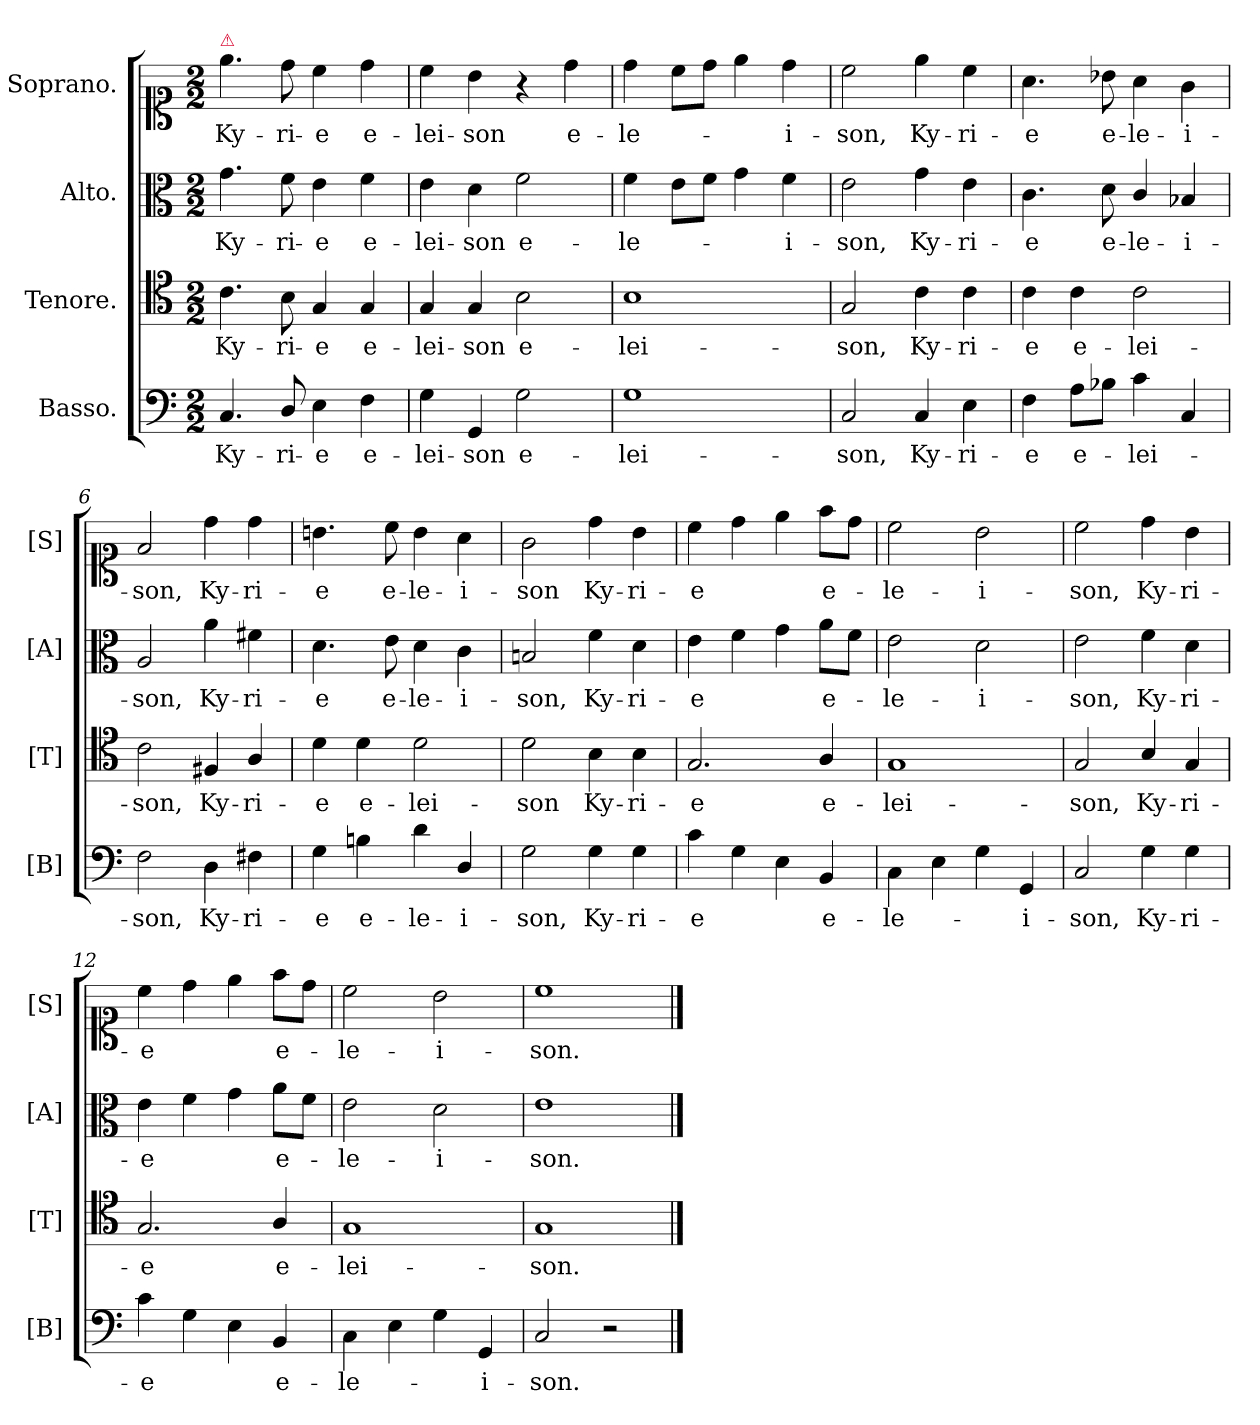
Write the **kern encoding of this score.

**kern	**text	**kern	**text	**kern	**text	**kern	**text
*part4	*part4	*part3	*part3	*part2	*part2	*part1	*part1
*staff4	*staff4	*staff3	*staff3	*staff2	*staff2	*staff1	*staff1
*I"Basso.	*	*I"Tenore.	*	*I"Alto.	*	*I"Soprano.	*
*I'[B]	*	*I'[T]	*	*I'[A]	*	*I'[S]	*
*clefF4	*	*clefC4	*	*clefC3	*	*clefC1	*
*k[]	*	*k[]	*	*k[]	*	*k[]	*
*C:	*	*C:	*	*C:	*	*C:	*
*M2/2	*	*M2/2	*	*M2/2	*	*M2/2	*
=1	=1	=1	=1	=1	=1	=1	=1
!	!	!	!	!	!	!LO:TX:a:color=crimson:t=⚠	!
4.C/	Ky-	4.c\	Ky-	4.g\	Ky-	4.ee\	Ky-
8D/	-ri-	8B\	-ri-	8f\	-ri-	8dd\	-ri-
4E\	-e	4G/	-e	4e\	-e	4cc\	-e
4F\	e-	4G/	e-	4f\	e-	4dd\	e-
=2	=2	=2	=2	=2	=2	=2	=2
4G\	-lei-	4G/	-lei-	4e\	-lei-	4cc\	-lei-
4GG/	-son	4G/	-son	4d\	-son	4b\	-son
2G\	e-	2B\	e-	2f\	e-	4r	.
.	.	.	.	.	.	4dd\	e-
=3	=3	=3	=3	=3	=3	=3	=3
1G	-lei-	1B	-lei-	4f\	-le-	4dd\	-le-
.	.	.	.	8e\L	.	8cc\L	.
.	.	.	.	8f\J	.	8dd\J	.
.	.	.	.	4g\	.	4ee\	.
.	.	.	.	4f\	-i-	4dd\	-i-
=4	=4	=4	=4	=4	=4	=4	=4
2C/	-son,	2G/	-son,	2e\	-son,	2cc\	-son,
4C/	Ky-	4c\	Ky-	4g\	Ky-	4ee\	Ky-
4E\	-ri-	4c\	-ri-	4e\	-ri-	4cc\	-ri-
=5	=5	=5	=5	=5	=5	=5	=5
4F\	-e	4c\	-e	4.c\	-e	4.a\	-e
8A\L	e-	4c\	e-	.	.	.	.
8B-X\J	.	.	.	8d\	e-	8b-X\	e-
4c\	-lei-	2c\	-lei-	4c/	-le-	4a\	-le-
4C/	.	.	.	4B-X/	i-	4g\	-i-
=6	=6	=6	=6	=6	=6	=6	=6
2F\	-son,	2c\	-son,	2A/	-son,	2f/	-son,
4D\	Ky-	4F#X/	Ky-	4a\	Ky-	4dd\	Ky-
4F#X\	-ri-	4A/	-ri-	4f#X\	-ri-	4dd\	-ri-
=7	=7	=7	=7	=7	=7	=7	=7
4G\	-e	4d\	-e	4.d\	-e	4.bn\	-e
4Bn\	e-	4d\	e-	.	.	.	.
.	.	.	.	8e\	e-	8cc\	e-
4d\	-le-	2d\	-lei-	4d\	-le-	4b\	-le-
4D/	-i-	.	.	4c\	-i-	4a\	-i-
=8	=8	=8	=8	=8	=8	=8	=8
2G\	-son,	2d\	-son	2Bn/	-son,	2g\	-son
4G\	Ky-	4B\	Ky-	4f\	Ky-	4dd\	Ky-
4G\	-ri-	4B\	-ri-	4d\	-ri-	4b\	-ri-
=9	=9	=9	=9	=9	=9	=9	=9
4c\	-e	2.G/	-e	4e\	-e	4cc\	-e
4G\	.	.	.	4f\	.	4dd\	.
4E\	.	.	.	4g\	.	4ee\	.
4BB/	e-	4A/	e-	8a\L	e-	8ff\L	e-
.	.	.	.	8f\J	.	8dd\J	.
=10	=10	=10	=10	=10	=10	=10	=10
4C\	-le-	1G	-lei-	2e\	-le-	2cc\	-le-
4E\	.	.	.	.	.	.	.
4G\	.	.	.	2d\	-i-	2b\	-i-
4GG/	-i-	.	.	.	.	.	.
=11	=11	=11	=11	=11	=11	=11	=11
2C/	-son,	2G/	-son,	2e\	-son,	2cc\	-son,
4G\	Ky-	4B/	Ky-	4f\	Ky-	4dd\	Ky-
4G\	-ri-	4G/	-ri-	4d\	-ri-	4b\	-ri-
=12	=12	=12	=12	=12	=12	=12	=12
4c\	-e	2.G/	-e	4e\	-e	4cc\	-e
4G\	.	.	.	4f\	.	4dd\	.
4E\	.	.	.	4g\	.	4ee\	.
4BB/	e-	4A/	e-	8a\L	e-	8ff\L	e-
.	.	.	.	8f\J	.	8dd\J	.
=13	=13	=13	=13	=13	=13	=13	=13
4C\	-le-	1G	-lei-	2e\	-le-	2cc\	-le-
4E\	.	.	.	.	.	.	.
4G\	.	.	.	2d\	-i-	2b\	-i-
4GG/	-i-	.	.	.	.	.	.
=14	=14	=14	=14	=14	=14	=14	=14
2C/	-son.	1G	-son.	1e	-son.	1cc	-son.
2r	.	.	.	.	.	.	.
==	==	==	==	==	==	==	==
*-	*-	*-	*-	*-	*-	*-	*-
